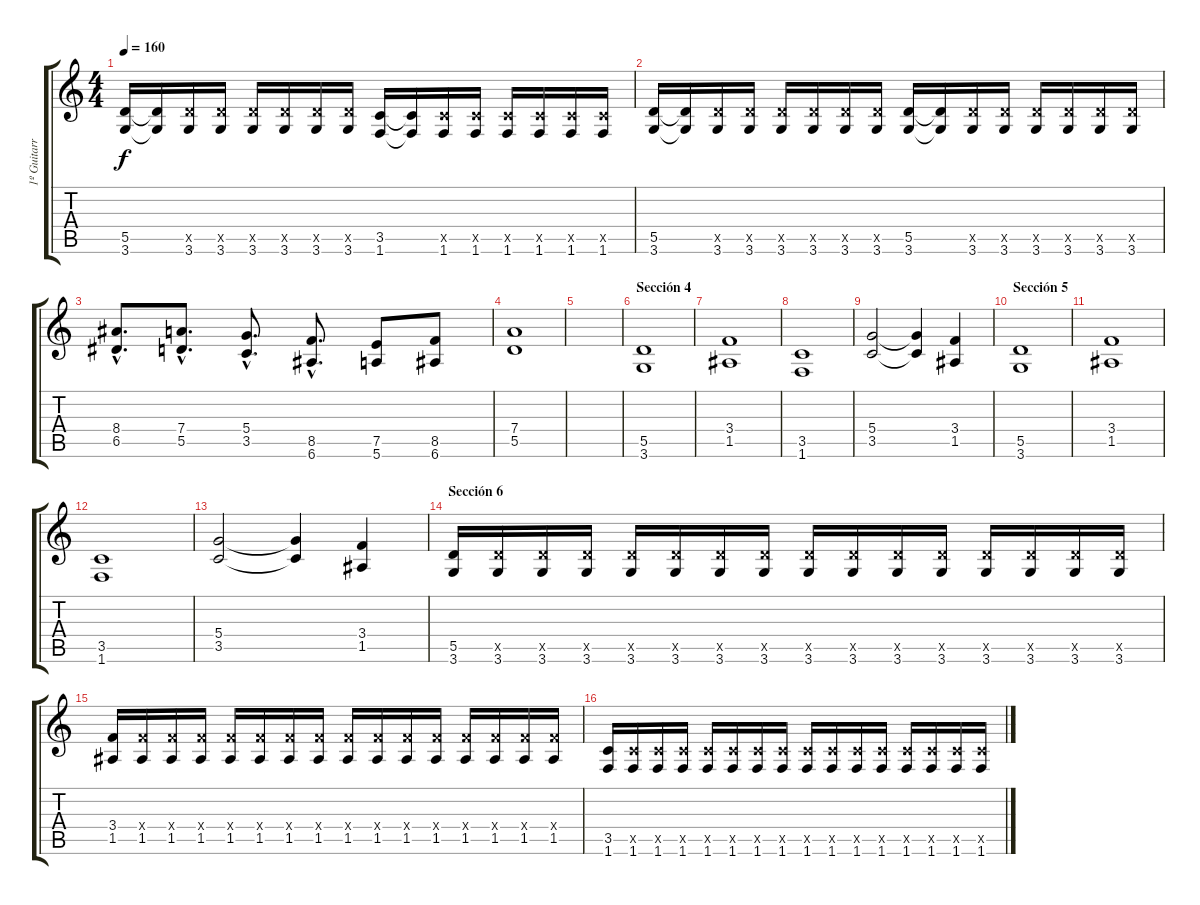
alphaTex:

\track ("1º Guitarra " "1º Guitarr") {instrument distortionguitar}
\staff {score tabs}
\tuning (E4 B3 G3 D3 A2 E2) {hide}
\ts (4 4)
\tempo 160
\clef g2
\ks c
(5.5 3.6).16{dy f} (5.5{t} 3.6{t}).16 (5.5{x} 3.6).16 (5.5{x} 3.6).16 (5.5{x} 3.6).16 (5.5{x} 3.6).16 (5.5{x} 3.6).16 (5.5{x} 3.6).16 (3.5 1.6).16 (3.5{t} 1.6{t}).16 (3.5{x} 1.6).16 (3.5{x} 1.6).16 (3.5{x} 1.6).16 (3.5{x} 1.6).16 (3.5{x} 1.6).16 (3.5{x} 1.6).16 |
(5.5 3.6).16 (5.5{t} 3.6{t}).16 (5.5{x} 3.6).16 (5.5{x} 3.6).16 (5.5{x} 3.6).16 (5.5{x} 3.6).16 (5.5{x} 3.6).16 (5.5{x} 3.6).16 (5.5 3.6).16 (5.5{t} 3.6{t}).16 (5.5{x} 3.6).16 (5.5{x} 3.6).16 (5.5{x} 3.6).16 (5.5{x} 3.6).16 (5.5{x} 3.6).16 (5.5{x} 3.6).16 |
(8.4{hac} 6.5{hac}).8{d} (7.4{hac} 5.5{hac}).8{d} (5.4{hac} 3.5{hac}).8{d} (8.5{hac} 6.6{hac}).8{d} (7.5 5.6).8 (8.5 6.6).8 |
(7.4 5.5).1 |
|
\section ("" "Sección 4")
(5.5 3.6).1 |
(3.4 1.5).1 |
(3.5 1.6).1 |
(5.4 3.5).2 (5.4{t} 3.5{t}).4 (3.4 1.5).4 |
\section ("" "Sección 5")
(5.5 3.6).1 |
(3.4 1.5).1 |
(3.5 1.6).1 |
(5.4 3.5).2 (5.4{t} 3.5{t}).4 (3.4 1.5).4 |
\section ("" "Sección 6")
(5.5 3.6).16 (5.5{x} 3.6).16 (5.5{x} 3.6).16 (5.5{x} 3.6).16 (5.5{x} 3.6).16 (5.5{x} 3.6).16 (5.5{x} 3.6).16 (5.5{x} 3.6).16 (5.5{x} 3.6).16 (5.5{x} 3.6).16 (5.5{x} 3.6).16 (5.5{x} 3.6).16 (5.5{x} 3.6).16 (5.5{x} 3.6).16 (5.5{x} 3.6).16 (5.5{x} 3.6).16 |
(3.4 1.5).16 (3.4{x} 1.5).16 (3.4{x} 1.5).16 (3.4{x} 1.5).16 (3.4{x} 1.5).16 (3.4{x} 1.5).16 (3.4{x} 1.5).16 (3.4{x} 1.5).16 (3.4{x} 1.5).16 (3.4{x} 1.5).16 (3.4{x} 1.5).16 (3.4{x} 1.5).16 (3.4{x} 1.5).16 (3.4{x} 1.5).16 (3.4{x} 1.5).16 (3.4{x} 1.5).16 |
(3.5 1.6).16 (3.5{x} 1.6).16 (3.5{x} 1.6).16 (3.5{x} 1.6).16 (3.5{x} 1.6).16 (3.5{x} 1.6).16 (3.5{x} 1.6).16 (3.5{x} 1.6).16 (3.5{x} 1.6).16 (3.5{x} 1.6).16 (3.5{x} 1.6).16 (3.5{x} 1.6).16 (3.5{x} 1.6).16 (3.5{x} 1.6).16 (3.5{x} 1.6).16 (3.5{x} 1.6).16
